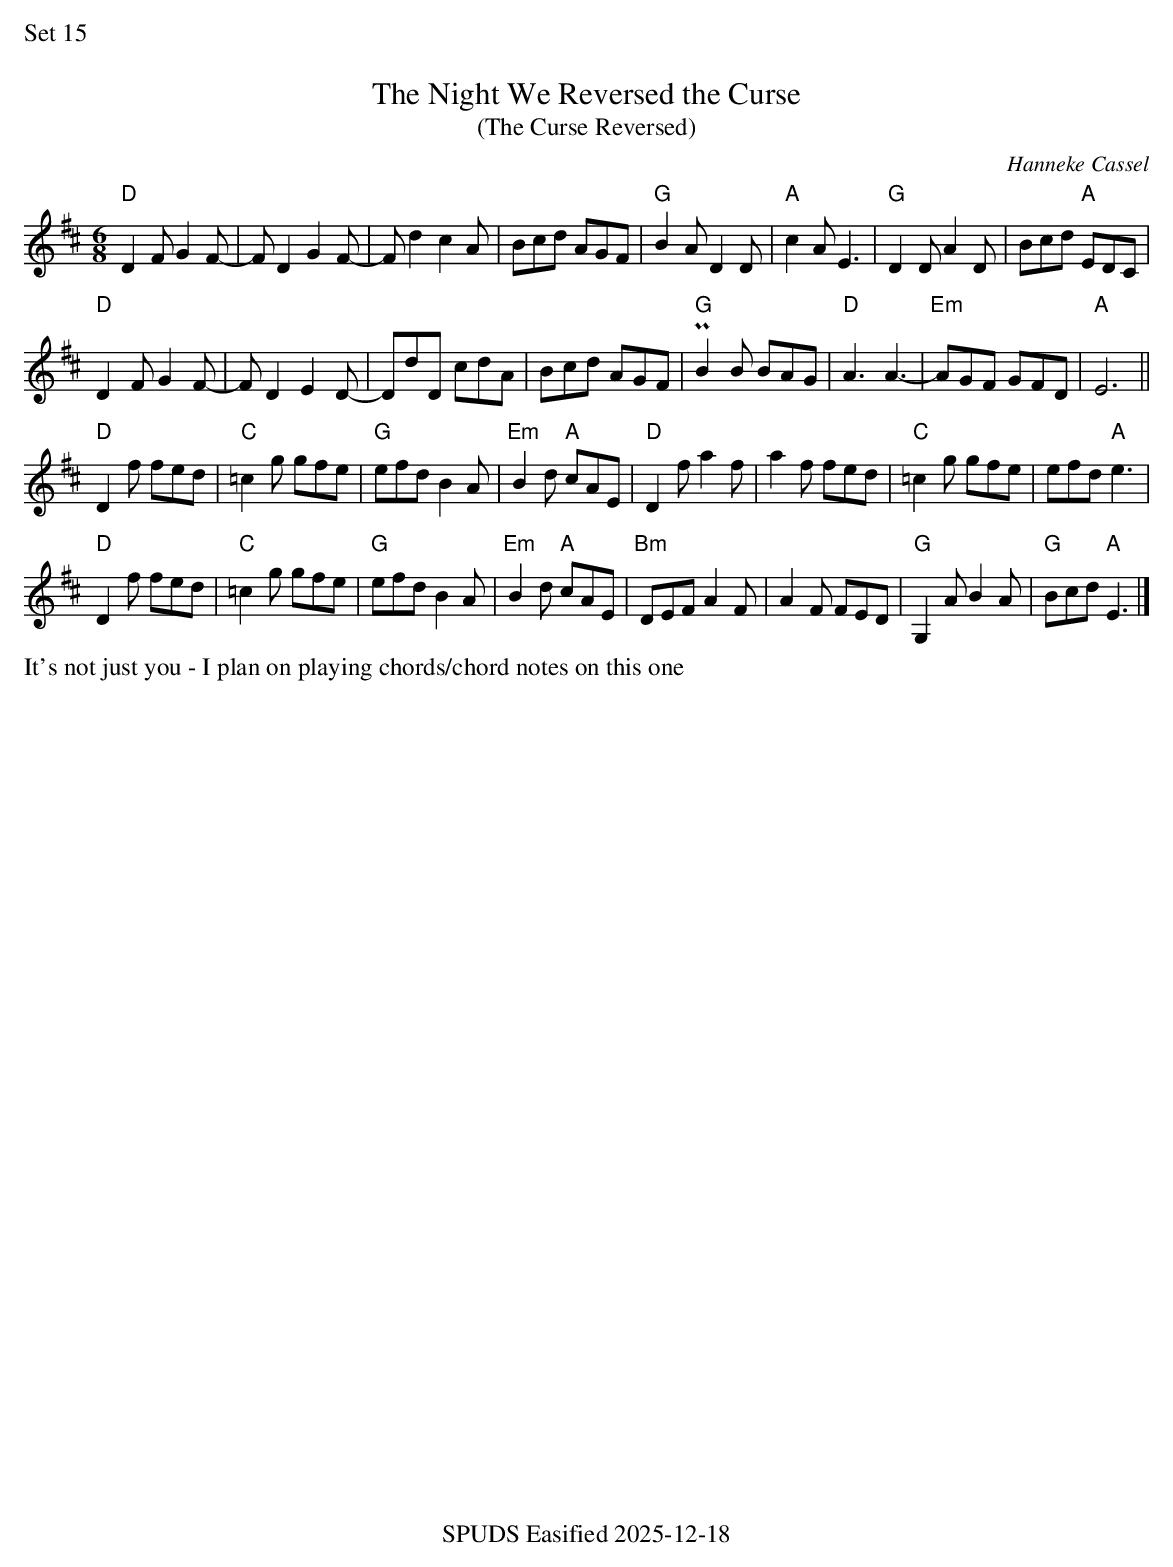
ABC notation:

X:1
%%text Set 15
T: Night We Reversed the Curse, The
T: (The Curse Reversed)
C: Hanneke Cassel
M: 6/8
L: 1/8
K: D
"D"D2F G2F-| FD2 G2F-| Fd2 c2A | Bcd AGF | \
"G"B2A D2D | "A"c2A E3 | "G"D2D A2D | Bcd "A"EDC |
"D"D2F G2F-| FD2 E2D-| DdD cdA | Bcd AGF | \
"G"PB2B BAG | "D"A3 A3- | "Em"AGF GFD | "A"E6 ||
"D"D2f fed | "C"=c2g gfe | "G"efd B2A | "Em"B2d "A"cAE | \
"D"D2f a2f | a2f fed | "C"=c2g gfe | efd "A"e3 |
"D"D2f fed | "C"=c2g gfe | "G"efd B2A | "Em"B2d "A"cAE | \
"Bm"DEF A2F | A2F FED | "G"G,2A B2A | "G"Bcd "A"E3 |]
